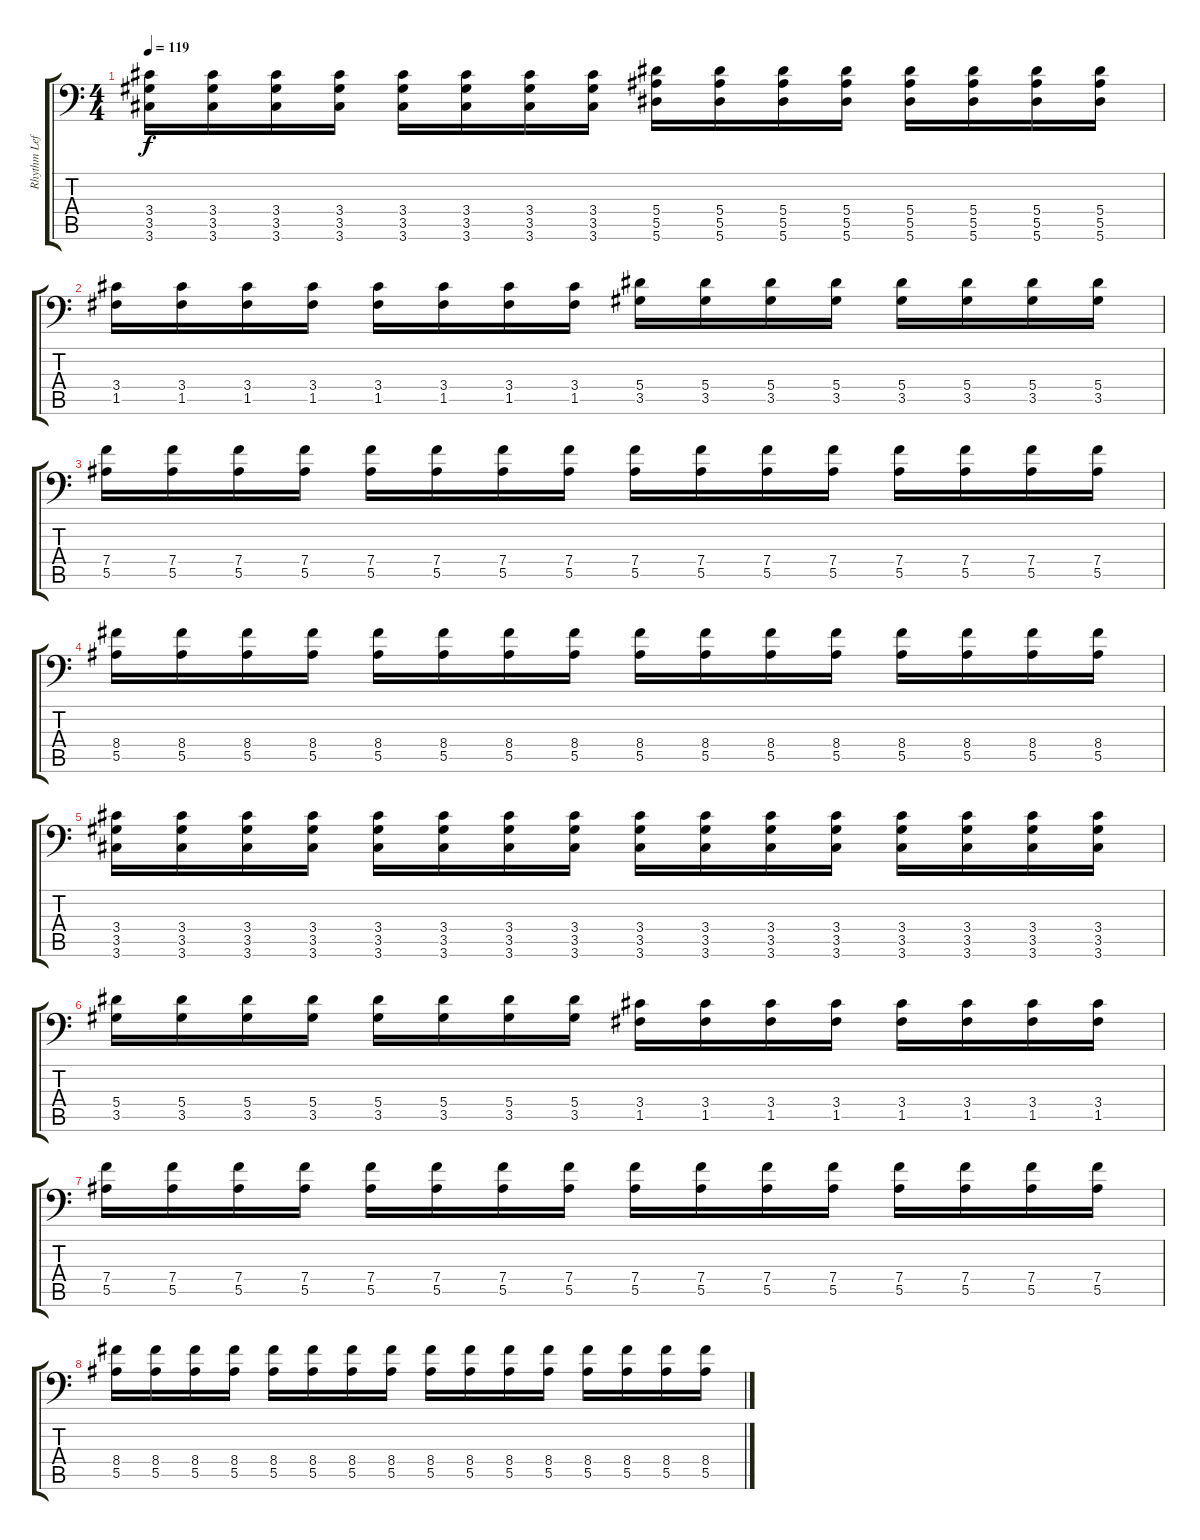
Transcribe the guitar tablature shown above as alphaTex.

\track ("Rhythm Left" "Rhythm Lef") {instrument distortionguitar}
\staff {score tabs}
\tuning (C4 G3 Eb3 Bb2 F2 Bb1) {hide}
\ts (4 4)
\tempo 119
\clef f4
\ks c
(3.4 3.5 3.6).16{dy f} (3.4 3.5 3.6).16 (3.4 3.5 3.6).16 (3.4 3.5 3.6).16 (3.4 3.5 3.6).16 (3.4 3.5 3.6).16 (3.4 3.5 3.6).16 (3.4 3.5 3.6).16 (5.4 5.5 5.6).16 (5.4 5.5 5.6).16 (5.4 5.5 5.6).16 (5.4 5.5 5.6).16 (5.4 5.5 5.6).16 (5.4 5.5 5.6).16 (5.4 5.5 5.6).16 (5.4 5.5 5.6).16 |
(3.4 1.5).16 (3.4 1.5).16 (3.4 1.5).16 (3.4 1.5).16 (3.4 1.5).16 (3.4 1.5).16 (3.4 1.5).16 (3.4 1.5).16 (5.4 3.5).16 (5.4 3.5).16 (5.4 3.5).16 (5.4 3.5).16 (5.4 3.5).16 (5.4 3.5).16 (5.4 3.5).16 (5.4 3.5).16 |
(7.4 5.5).16 (7.4 5.5).16 (7.4 5.5).16 (7.4 5.5).16 (7.4 5.5).16 (7.4 5.5).16 (7.4 5.5).16 (7.4 5.5).16 (7.4 5.5).16 (7.4 5.5).16 (7.4 5.5).16 (7.4 5.5).16 (7.4 5.5).16 (7.4 5.5).16 (7.4 5.5).16 (7.4 5.5).16 |
(8.4 5.5).16 (8.4 5.5).16 (8.4 5.5).16 (8.4 5.5).16 (8.4 5.5).16 (8.4 5.5).16 (8.4 5.5).16 (8.4 5.5).16 (8.4 5.5).16 (8.4 5.5).16 (8.4 5.5).16 (8.4 5.5).16 (8.4 5.5).16 (8.4 5.5).16 (8.4 5.5).16 (8.4 5.5).16 |
(3.4 3.5 3.6).16 (3.4 3.5 3.6).16 (3.4 3.5 3.6).16 (3.4 3.5 3.6).16 (3.4 3.5 3.6).16 (3.4 3.5 3.6).16 (3.4 3.5 3.6).16 (3.4 3.5 3.6).16 (3.4 3.5 3.6).16 (3.4 3.5 3.6).16 (3.4 3.5 3.6).16 (3.4 3.5 3.6).16 (3.4 3.5 3.6).16 (3.4 3.5 3.6).16 (3.4 3.5 3.6).16 (3.4 3.5 3.6).16 |
(5.4 3.5).16 (5.4 3.5).16 (5.4 3.5).16 (5.4 3.5).16 (5.4 3.5).16 (5.4 3.5).16 (5.4 3.5).16 (5.4 3.5).16 (3.4 1.5).16 (3.4 1.5).16 (3.4 1.5).16 (3.4 1.5).16 (3.4 1.5).16 (3.4 1.5).16 (3.4 1.5).16 (3.4 1.5).16 |
(7.4 5.5).16 (7.4 5.5).16 (7.4 5.5).16 (7.4 5.5).16 (7.4 5.5).16 (7.4 5.5).16 (7.4 5.5).16 (7.4 5.5).16 (7.4 5.5).16 (7.4 5.5).16 (7.4 5.5).16 (7.4 5.5).16 (7.4 5.5).16 (7.4 5.5).16 (7.4 5.5).16 (7.4 5.5).16 |
(8.4 5.5).16 (8.4 5.5).16 (8.4 5.5).16 (8.4 5.5).16 (8.4 5.5).16 (8.4 5.5).16 (8.4 5.5).16 (8.4 5.5).16 (8.4 5.5).16 (8.4 5.5).16 (8.4 5.5).16 (8.4 5.5).16 (8.4 5.5).16 (8.4 5.5).16 (8.4 5.5).16 (8.4 5.5).16
